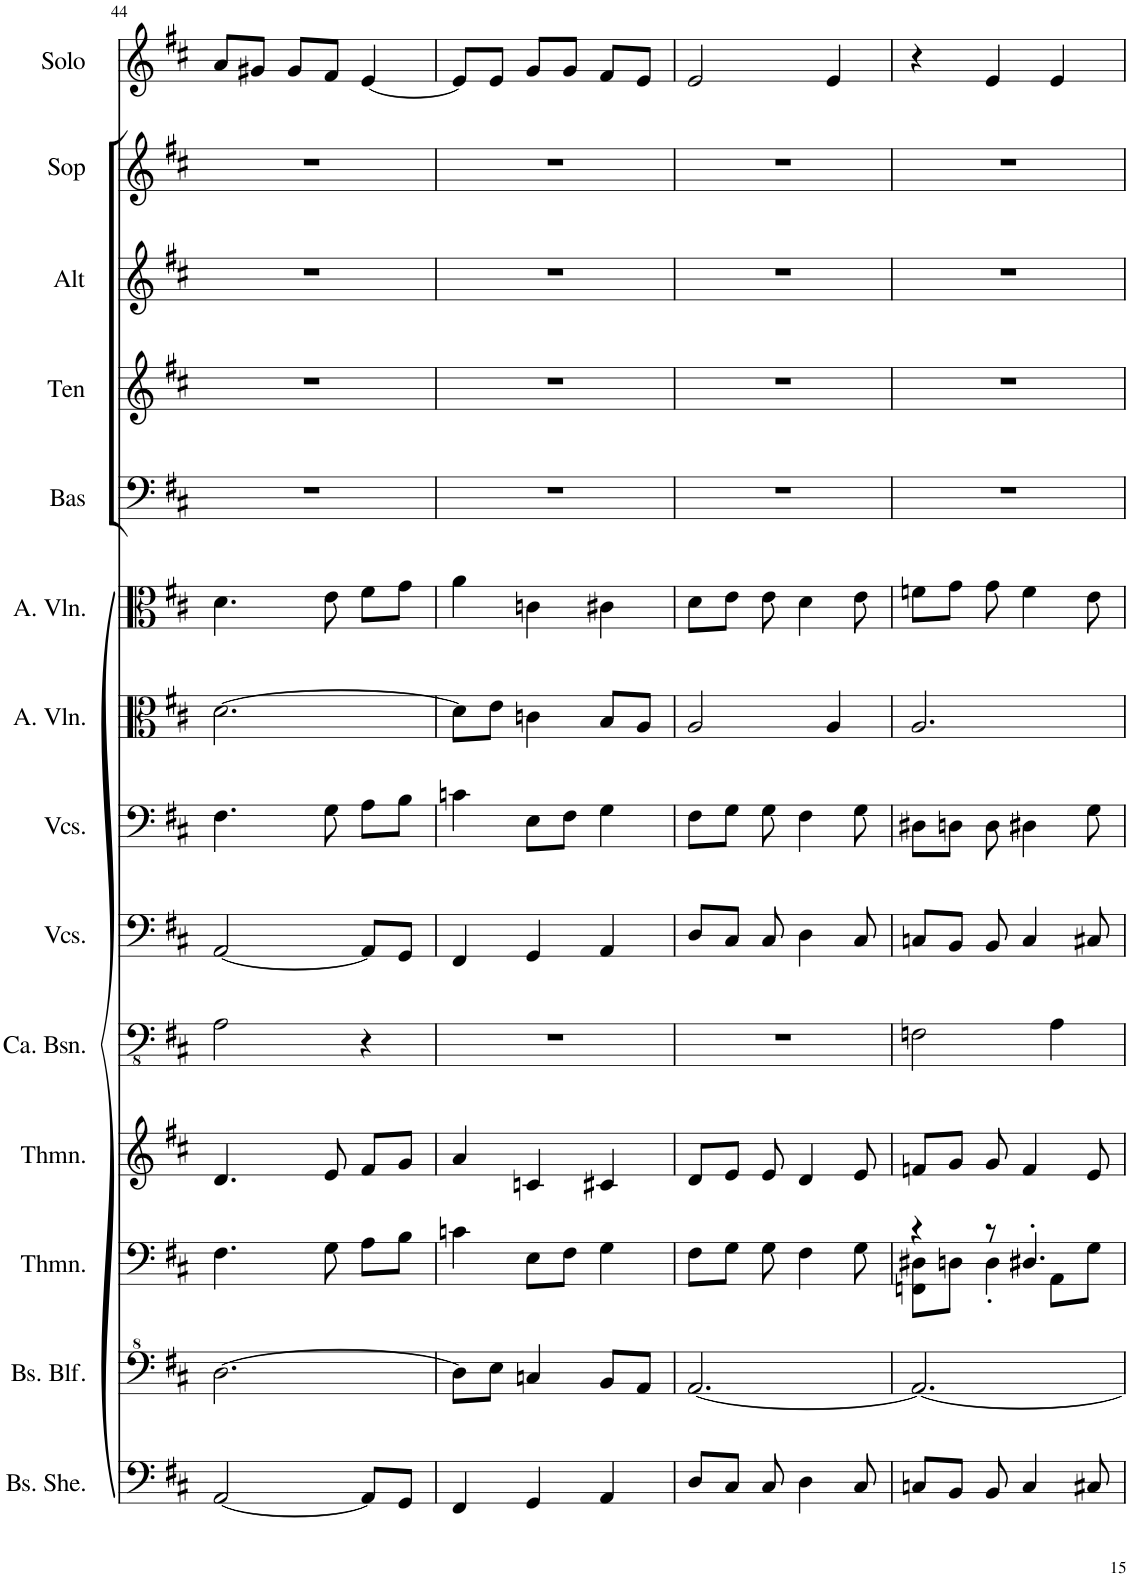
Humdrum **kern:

**kern	**kern	**kern	**kern	**kern	**kern	**kern	**kern	**kern	**kern	**kern	**kern	**kern	**kern
*part14	*part13	*part12	*part11	*part10	*part9	*part8	*part7	*part6	*part5	*part4	*part3	*part2	*part1
*staff14	*staff13	*staff12	*staff11	*staff10	*staff9	*staff8	*staff7	*staff6	*staff5	*staff4	*staff3	*staff2	*staff1
*I"Bas-sheng, Organ lh2	*I"Bas-blokfluit, Organ rh2	*I"Theremin, Organ lh1	*I"Theremin, Organ rh1	*I"Contrabassen, Double bass	*I"Violoncellos, Cello II	*I"Violoncellos, Cello I	*I"Altviolen, Viola II	*I"Altviolen, Viola I	*I"Bas	*I"Ten	*I"Alt	*I"Sopraan	*I"Bariton solo
*I'Bs. She.	*I'Bs. Blf.	*I'Thmn.	*I'Thmn.	*I'Ca. Bsn.	*I'Vcs.	*I'Vcs.	*I'A. Vln.	*I'A. Vln.	*I'Bas	*I'Ten	*I'Alt	*I'Sop	*I'Solo
!!LO:PB:g=z
*clefF4	*clefF^4	*clefF4	*clefG2	*clefFv4	*clefF4	*clefF4	*clefC3	*clefC3	*clefF4	*clefG2	*clefG2	*clefG2	*clefG2
*	*	*	*	*	*	*	*	*	*	*Trd1c2	*Trd1c2	*	*Trd4c7
*k[f#c#]	*k[f#c#]	*k[f#c#]	*k[f#c#]	*k[f#c#]	*k[f#c#]	*k[f#c#]	*k[f#c#]	*k[f#c#]	*k[f#c#]	*k[f#c#]	*k[f#c#]	*k[f#c#]	*k[f#c#]
*M3/4	*M3/4	*M3/4	*M3/4	*M3/4	*M3/4	*M3/4	*M3/4	*M3/4	*M3/4	*M3/4	*M3/4	*M3/4	*M3/4
=44	=44	=44	=44	=44	=44	=44	=44	=44	=44	=44	=44	=44	=44
[2AA/	[2.d\	4.F#\	4.d/	2AA\	[2AA/	4.F#\	[2.d\	4.d\	2.r	2.r	2.r	2.r	8a/L
.	.	.	.	.	.	.	.	.	.	.	.	.	8g#X/J
.	.	.	.	.	.	.	.	.	.	.	.	.	8g#/L
.	.	8G\	8e/	.	.	8G\	.	8e\	.	.	.	.	8f#/J
8AA/L]	.	8A\L	8f#/L	4r	8AA/L]	8A\L	.	8f#\L	.	.	.	.	[4e/
8GG/J	.	8B\J	8g/J	.	8GG/J	8B\J	.	8g\J	.	.	.	.	.
=45	=45	=45	=45	=45	=45	=45	=45	=45	=45	=45	=45	=45	=45
4FF#/	8d\L]	4cn\	4a/	2.r	4FF#/	4cn\	8d\L]	4a\	2.r	2.r	2.r	2.r	8e/L]
.	8e\J	.	.	.	.	.	8e\J	.	.	.	.	.	8e/J
4GG/	4cn/	8E\L	4cn/	.	4GG/	8E\L	4cn\	4cn\	.	.	.	.	8g/L
.	.	8F#\J	.	.	.	8F#\J	.	.	.	.	.	.	8g/J
4AA/	8B/L	4G\	4c#X/	.	4AA/	4G\	8B/L	4c#X\	.	.	.	.	8f#/L
.	8A/J	.	.	.	.	.	8A/J	.	.	.	.	.	8e/J
=46	=46	=46	=46	=46	=46	=46	=46	=46	=46	=46	=46	=46	=46
8D/L	[2.A/	8F#\L	8d/L	2.r	8D/L	8F#\L	2A/	8d\L	2.r	2.r	2.r	2.r	2e/
8C#/J	.	8G\J	8e/J	.	8C#/J	8G\J	.	8e\J	.	.	.	.	.
8C#/	.	8G\	8e/	.	8C#/	8G\	.	8e\	.	.	.	.	.
4D\	.	4F#\	4d/	.	4D\	4F#\	.	4d\	.	.	.	.	.
.	.	.	.	.	.	.	4A/	.	.	.	.	.	4e/
8C#/	.	8G\	8e/	.	8C#/	8G\	.	8e\	.	.	.	.	.
=47	=47	=47	=47	=47	=47	=47	=47	=47	=47	=47	=47	=47	=47
*	*	*^	*	*	*	*	*	*	*	*	*	*	*
8Cn/L	2.A/_	4r	8FFn\ 8D#X\L	8fn/L	2FFn\	8Cn/L	8D#X\L	2.A/	8fn\L	2.r	2.r	2.r	2.r	4r
8BB/J	.	.	8Dn\J	8g/J	.	8BB/J	8Dn\J	.	8g\J	.	.	.	.	.
8BB/	.	8r	4D'\	8g/	.	8BB/	8D\	.	8g\	.	.	.	.	4e/
4C/	.	4.D#X'/	.	4f/	.	4C/	4D#X\	.	4f\	.	.	.	.	.
.	.	.	8AA\L	.	4AA\	.	.	.	.	.	.	.	.	4e/
8C#X/	.	.	8G\J	8e/	.	8C#X/	8G\	.	8e\	.	.	.	.	.
*	*	*v	*v	*	*	*	*	*	*	*	*	*	*	*
=	=	=	=	=	=	=	=	=	=	=	=	=	=
*-	*-	*-	*-	*-	*-	*-	*-	*-	*-	*-	*-	*-	*-
